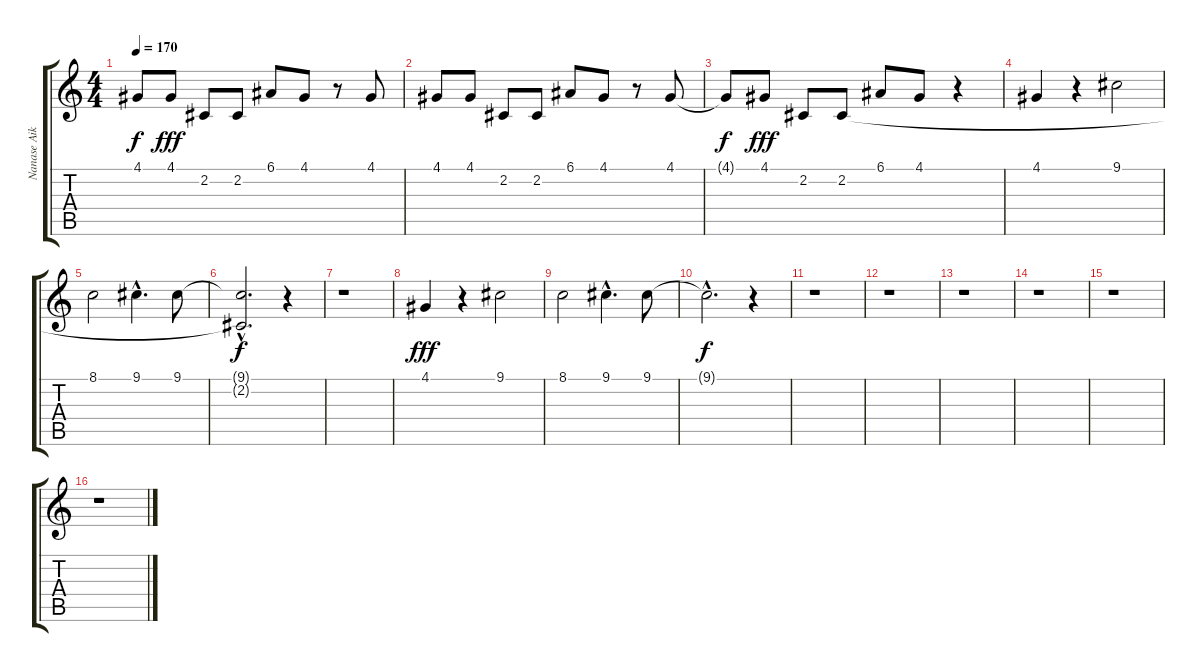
\track ("Nanase Aikawa (Vocal)" "Nanase Aik") {instrument clarinet}
\staff {score tabs}
\tuning (E4 B3 G3 D3 A2 E2) {hide}
\ts (4 4)
\tempo 170
\clef g2
\ks c
4.1{t}.8{dy f} 4.1.8{dy fff} 2.2.8 2.2.8 6.1.8 4.1.8 r.8 4.1.8 |
4.1.8 4.1.8 2.2.8 2.2.8 6.1.8 4.1.8 r.8 4.1.8 |
4.1{t}.8{dy f} 4.1.8{dy fff} 2.2.8 2.2.8 6.1.8 4.1.8 r.4 |
4.1.4 r.4 9.1.2 |
8.1.2 9.1{hac}.4{d} 9.1.8 |
(9.1{hac t} 2.2{hac t}).2{d dy f} r.4 |
r.1 |
4.1.4{dy fff} r.4 9.1.2 |
8.1.2 9.1{hac}.4{d} 9.1.8 |
9.1{hac t}.2{d dy f} r.4 |
r.1 |
r.1 |
r.1 |
r.1 |
r.1 |
r.1
